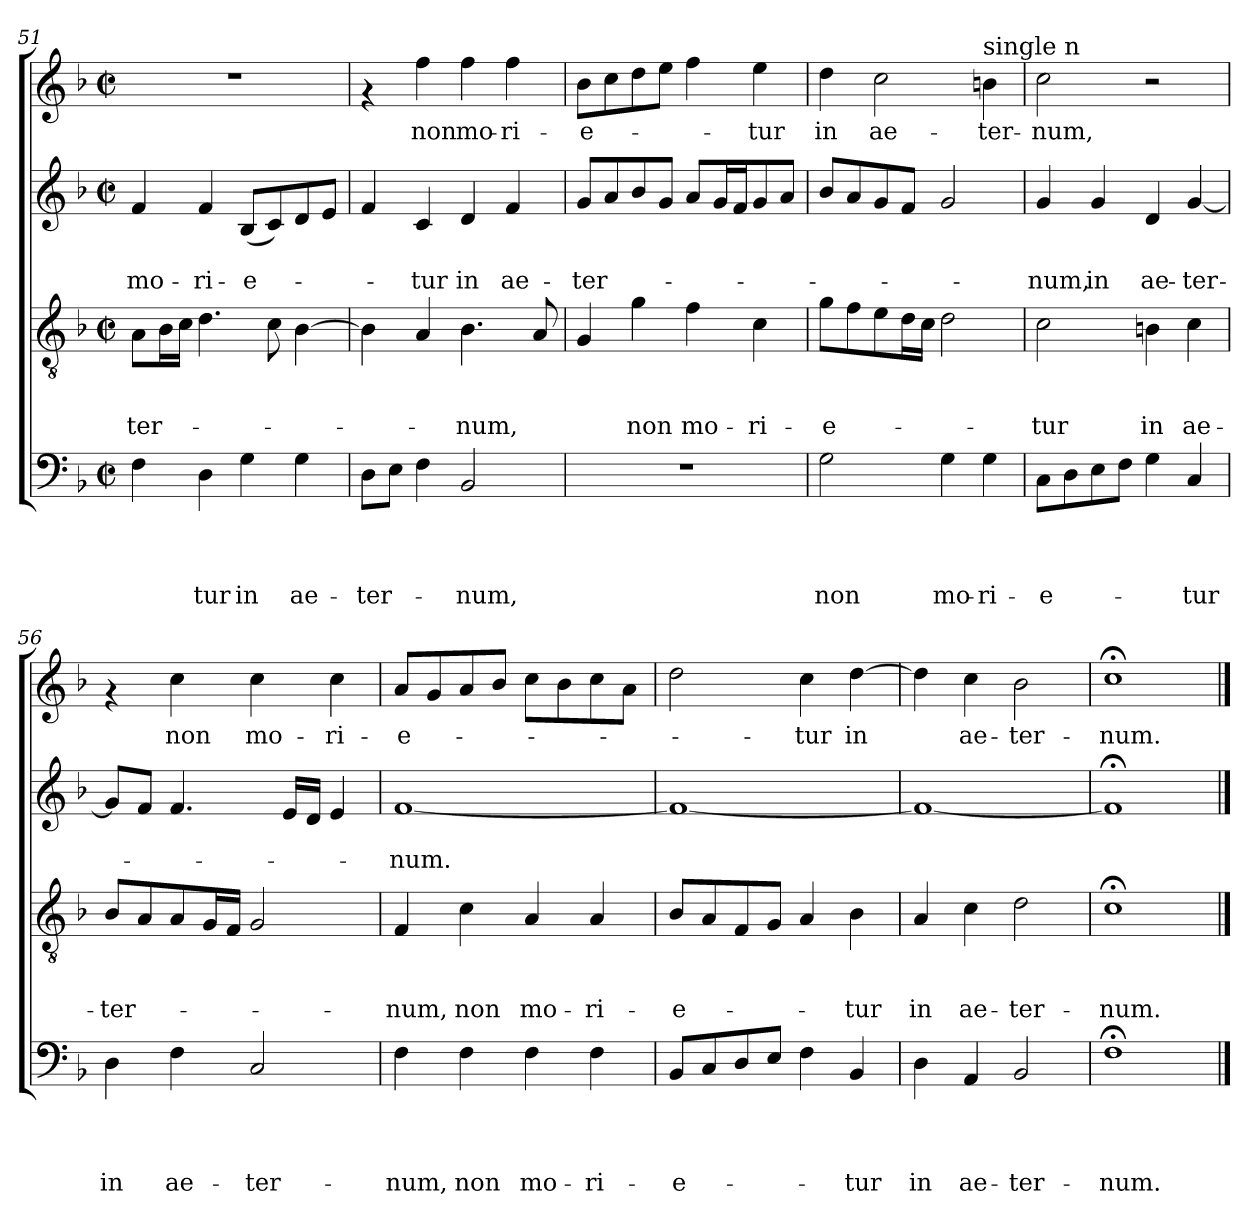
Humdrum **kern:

**kern	**text	**text	**text	**text	**kern	**text	**text	**text	**kern	**text	**text	**kern	**text
*part4	*part4	*part4	*part4	*part4	*part3	*part3	*part3	*part3	*part2	*part2	*part2	*part1	*part1
*staff4	*staff4	*staff4	*staff4	*staff4	*staff3	*staff3	*staff3	*staff3	*staff2	*staff2	*staff2	*staff1	*staff1
*clefF4	*	*	*	*	*clefGv2	*	*	*	*clefG2	*	*	*clefG2	*
*k[b-]	*	*	*	*	*k[b-]	*	*	*	*k[b-]	*	*	*k[b-]	*
*F:	*	*	*	*	*F:	*	*	*	*F:	*	*	*F:	*
*M2/2	*	*	*	*	*M2/2	*	*	*	*M2/2	*	*	*M2/2	*
*met(c|)	*	*	*	*	*met(c|)	*	*	*	*met(c|)	*	*	*met(c|)	*
=51	=51	=51	=51	=51	=51	=51	=51	=51	=51	=51	=51	=51	=51
!	!	!	!	!	!	!	!	!LO:LY:b	!	!	!LO:LY:b	!	!
4F\	.	.	.	.	8A\L	.	.	-ter-	4f/	.	mo-	1r	.
.	.	.	.	.	16B-\L	.	.	.	.	.	.	.	.
.	.	.	.	.	16c\JJ	.	.	.	.	.	.	.	.
!	!	!	!	!LO:LY:b	!	!	!	!	!	!	!LO:LY:b	!	!
4D\	.	.	.	-tur	4.d\	.	.	.	4f/	.	-ri-	.	.
!	!	!	!	!LO:LY:b	!	!	!	!	!	!	!LO:LY:b	!	!
4G\	.	.	.	in	.	.	.	.	(>8B-/L	.	-e-	.	.
.	.	.	.	.	8c\	.	.	.	8c/)	.	.	.	.
!	!	!	!	!LO:LY:b	!	!	!	!	!	!	!	!	!
4G\	.	.	.	ae-	[>4B-\	.	.	.	8d/	.	.	.	.
.	.	.	.	.	.	.	.	.	8e/J	.	.	.	.
=52	=52	=52	=52	=52	=52	=52	=52	=52	=52	=52	=52	=52	=52
!	!	!	!	!LO:LY:b	!	!	!	!	!	!	!	!	!
8D\L	.	.	.	-ter-	4B-\]	.	.	.	4f/	.	.	4rf	.
8E\J	.	.	.	.	.	.	.	.	.	.	.	.	.
!	!	!	!	!	!	!	!	!	!	!	!LO:LY:b	!	!LO:LY:b
4F\	.	.	.	.	4A/	.	.	.	4c/	.	-tur	4ff\	non
!	!	!	!	!LO:LY:b	!	!	!	!LO:LY:b	!	!	!LO:LY:b	!	!LO:LY:b
2BB-/	.	.	.	-num,	4.B-\	.	.	-num,	4d/	.	in	4ff\	mo-
!	!	!	!	!	!	!	!	!	!	!	!LO:LY:b	!	!LO:LY:b
.	.	.	.	.	.	.	.	.	4f/	.	ae-	4ff\	-ri-
.	.	.	.	.	8A/	.	.	.	.	.	.	.	.
=53	=53	=53	=53	=53	=53	=53	=53	=53	=53	=53	=53	=53	=53
!	!	!	!	!	!	!	!	!	!	!	!LO:LY:b	!	!LO:LY:b
1r	.	.	.	.	4G/	.	.	.	8g/L	.	-ter-	8b-\L	-e-
.	.	.	.	.	.	.	.	.	8a/	.	.	8cc\	.
!	!	!	!	!	!	!	!	!LO:LY:b	!	!	!	!	!
.	.	.	.	.	4g\	.	.	non	8b-/	.	.	8dd\	.
.	.	.	.	.	.	.	.	.	8g/J	.	.	8ee\J	.
!	!	!	!	!	!	!	!	!LO:LY:b	!	!	!	!	!
.	.	.	.	.	4f\	.	.	mo-	8a/L	.	.	4ff\	.
.	.	.	.	.	.	.	.	.	16g/L	.	.	.	.
.	.	.	.	.	.	.	.	.	16f/J	.	.	.	.
!	!	!	!	!	!	!	!	!LO:LY:b	!	!	!	!	!LO:LY:b
.	.	.	.	.	4c\	.	.	-ri-	8g/	.	.	4ee\	-tur
.	.	.	.	.	.	.	.	.	8a/J	.	.	.	.
=54	=54	=54	=54	=54	=54	=54	=54	=54	=54	=54	=54	=54	=54
!	!	!	!	!LO:LY:b	!	!	!	!LO:LY:b	!	!	!	!	!LO:LY:b
2G\	.	.	.	non	8g\L	.	.	-e-	8b-/L	.	.	4dd\	in
.	.	.	.	.	8f\	.	.	.	8a/	.	.	.	.
!	!	!	!	!	!	!	!	!	!	!	!	!	!LO:LY:b
.	.	.	.	.	8e\	.	.	.	8g/	.	.	2cc\	ae-
.	.	.	.	.	16d\L	.	.	.	8f/J	.	.	.	.
.	.	.	.	.	16c\JJ	.	.	.	.	.	.	.	.
!	!	!	!	!LO:LY:b	!	!	!	!	!	!	!	!	!
4G\	.	.	.	mo-	2d\	.	.	.	2g/	.	.	.	.
!	!	!	!	!	!	!	!	!	!	!	!	!LO:TX:a:t=single n	!
!	!	!	!	!LO:LY:b	!	!	!	!	!	!	!	!	!LO:LY:b
4G\	.	.	.	-ri-	.	.	.	.	.	.	.	4b\	-ter-
!!LO:LB:g=z
=55	=55	=55	=55	=55	=55	=55	=55	=55	=55	=55	=55	=55	=55
!	!	!	!	!LO:LY:b	!	!	!	!LO:LY:b	!	!	!LO:LY:b	!	!LO:LY:b
8C\L	.	.	.	-e-	2c\	.	.	-tur	4g/	.	-num,	2cc\	-num,
8D\	.	.	.	.	.	.	.	.	.	.	.	.	.
!	!	!	!	!	!	!	!	!	!	!	!LO:LY:b	!	!
8E\	.	.	.	.	.	.	.	.	4g/	.	in	.	.
8F\J	.	.	.	.	.	.	.	.	.	.	.	.	.
!	!	!	!	!	!	!	!	!LO:LY:b	!	!	!LO:LY:b	!	!
4G\	.	.	.	.	4Bn\	.	.	in	4d/	.	ae-	2r	.
!	!	!	!	!LO:LY:b	!	!	!	!LO:LY:b	!	!	!LO:LY:b	!	!
4C/	.	.	.	-tur	4c\	.	.	ae-	[<4g/	.	-ter-	.	.
=56	=56	=56	=56	=56	=56	=56	=56	=56	=56	=56	=56	=56	=56
!	!	!	!	!LO:LY:b	!	!	!	!LO:LY:b	!	!	!	!	!
4D\	.	.	.	in	8B-/L	.	.	-ter-	8g/L]	.	.	4rf	.
.	.	.	.	.	8A/	.	.	.	8f/J	.	.	.	.
!	!	!	!	!LO:LY:b	!	!	!	!	!	!	!	!	!LO:LY:b
4F\	.	.	.	ae-	8A/	.	.	.	4.f/	.	.	4cc\	non
.	.	.	.	.	16G/L	.	.	.	.	.	.	.	.
.	.	.	.	.	16F/JJ	.	.	.	.	.	.	.	.
!	!	!	!	!LO:LY:b	!	!	!	!	!	!	!	!	!LO:LY:b
2C/	.	.	.	-ter-	2G/	.	.	.	.	.	.	4cc\	mo-
.	.	.	.	.	.	.	.	.	16e/LL	.	.	.	.
.	.	.	.	.	.	.	.	.	16d/JJ	.	.	.	.
!	!	!	!	!	!	!	!	!	!	!	!	!	!LO:LY:b
.	.	.	.	.	.	.	.	.	4e/	.	.	4cc\	-ri-
=57	=57	=57	=57	=57	=57	=57	=57	=57	=57	=57	=57	=57	=57
!	!	!	!	!LO:LY:b	!	!	!	!LO:LY:b	!	!	!LO:LY:b	!	!LO:LY:b
4F\	.	.	.	-num,	4F/	.	.	-num,	[<1f	.	-num.	8a/L	-e-
.	.	.	.	.	.	.	.	.	.	.	.	8g/	.
!	!	!	!	!LO:LY:b	!	!	!	!LO:LY:b	!	!	!	!	!
4F\	.	.	.	non	4c\	.	.	non	.	.	.	8a/	.
.	.	.	.	.	.	.	.	.	.	.	.	8b-/J	.
!	!	!	!	!LO:LY:b	!	!	!	!LO:LY:b	!	!	!	!	!
4F\	.	.	.	mo-	4A/	.	.	mo-	.	.	.	8cc\L	.
.	.	.	.	.	.	.	.	.	.	.	.	8b-\	.
!	!	!	!	!LO:LY:b	!	!	!	!LO:LY:b	!	!	!	!	!
4F\	.	.	.	-ri-	4A/	.	.	-ri-	.	.	.	8cc\	.
.	.	.	.	.	.	.	.	.	.	.	.	8a\J	.
=58	=58	=58	=58	=58	=58	=58	=58	=58	=58	=58	=58	=58	=58
!	!	!	!	!LO:LY:b	!	!	!	!LO:LY:b	!	!	!	!	!
8BB-/L	.	.	.	-e-	8B-/L	.	.	-e-	1f_	.	.	2dd\	.
8C/	.	.	.	.	8A/	.	.	.	.	.	.	.	.
8D/	.	.	.	.	8F/	.	.	.	.	.	.	.	.
8E/J	.	.	.	.	8G/J	.	.	.	.	.	.	.	.
!	!	!	!	!	!	!	!	!	!	!	!	!	!LO:LY:b
4F\	.	.	.	.	4A/	.	.	.	.	.	.	4cc\	-tur
!	!	!	!	!LO:LY:b	!	!	!	!LO:LY:b	!	!	!	!	!LO:LY:b
4BB-/	.	.	.	-tur	4B-\	.	.	-tur	.	.	.	[>4dd\	in
=59	=59	=59	=59	=59	=59	=59	=59	=59	=59	=59	=59	=59	=59
!	!	!	!	!LO:LY:b	!	!	!	!LO:LY:b	!	!	!	!	!
4D\	.	.	.	in	4A/	.	.	in	1f_	.	.	4dd\]	.
!	!	!	!	!LO:LY:b	!	!	!	!LO:LY:b	!	!	!	!	!LO:LY:b
4AA/	.	.	.	ae-	4c\	.	.	ae-	.	.	.	4cc\	ae-
!	!	!	!	!LO:LY:b	!	!	!	!LO:LY:b	!	!	!	!	!LO:LY:b
2BB-/	.	.	.	-ter-	2d\	.	.	-ter-	.	.	.	2b-\	-ter-
=60	=60	=60	=60	=60	=60	=60	=60	=60	=60	=60	=60	=60	=60
!	!	!	!	!LO:LY:b	!	!	!	!LO:LY:b	!	!	!	!	!LO:LY:b
1F;<	.	.	.	-num.	1c;<	.	.	-num.	1f;]	.	.	1cc;<	-num.
==	==	==	==	==	==	==	==	==	==	==	==	==	==
*-	*-	*-	*-	*-	*-	*-	*-	*-	*-	*-	*-	*-	*-
